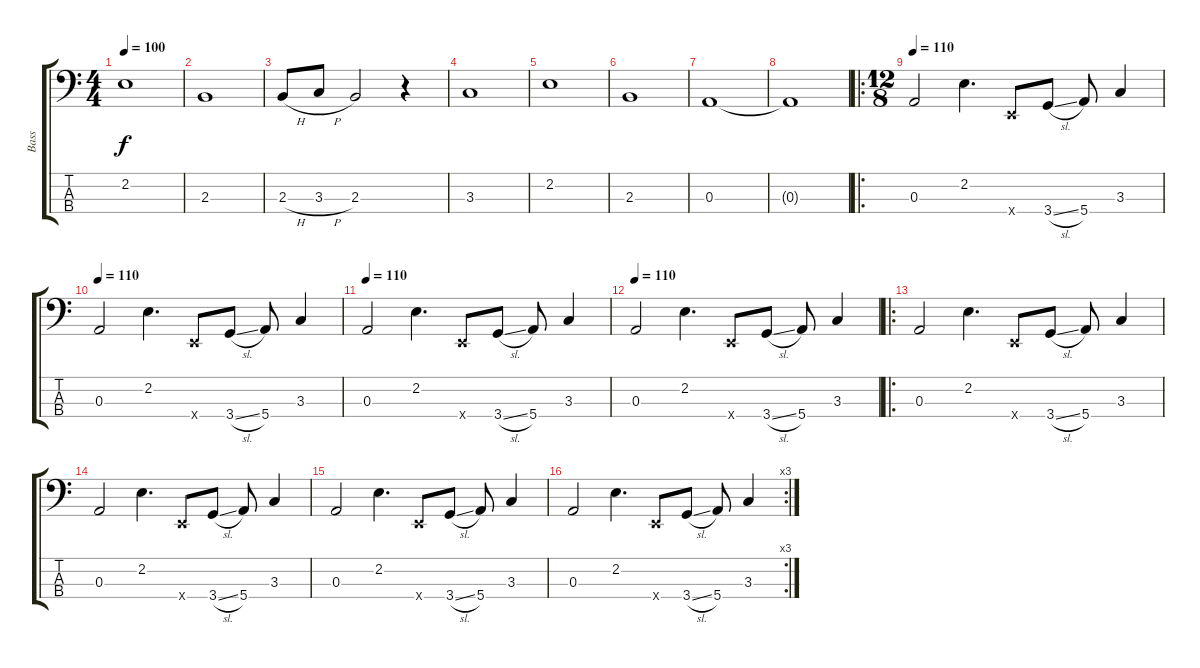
\track ("Bass" "Bass") {instrument acousticbass}
\staff {score tabs}
\tuning (G2 D2 A1 E1) {hide}
\ts (4 4)
\tempo 100
\clef f4
\ks c
2.2.1{dy f} |
2.3.1 |
2.3{h}.8 3.3{h}.8 2.3.2 r.4 |
3.3.1 |
2.2.1 |
2.3.1 |
0.3.1 |
0.3{t}.1 |
\ro
\ts (12 8)
\tempo 110
0.3.2{volume 13 instrument electricbasspick} 2.2.4{d} 0.4{x}.8 3.4{sl}.8 5.4.8 3.3.4 |
\tempo 110
0.3.2{volume 13} 2.2.4{d} 0.4{x}.8 3.4{sl}.8 5.4.8 3.3.4 |
\tempo 110
0.3.2{volume 13} 2.2.4{d} 0.4{x}.8 3.4{sl}.8 5.4.8 3.3.4 |
\tempo 110
0.3.2{volume 13} 2.2.4{d} 0.4{x}.8 3.4{sl}.8 5.4.8 3.3.4 |
\ro
0.3.2{volume 13} 2.2.4{d} 0.4{x}.8 3.4{sl}.8 5.4.8 3.3.4 |
0.3.2{volume 13} 2.2.4{d} 0.4{x}.8 3.4{sl}.8 5.4.8 3.3.4 |
0.3.2{volume 13} 2.2.4{d} 0.4{x}.8 3.4{sl}.8 5.4.8 3.3.4 |
\rc 3
0.3.2{volume 13} 2.2.4{d} 0.4{x}.8 3.4{sl}.8 5.4.8 3.3.4
